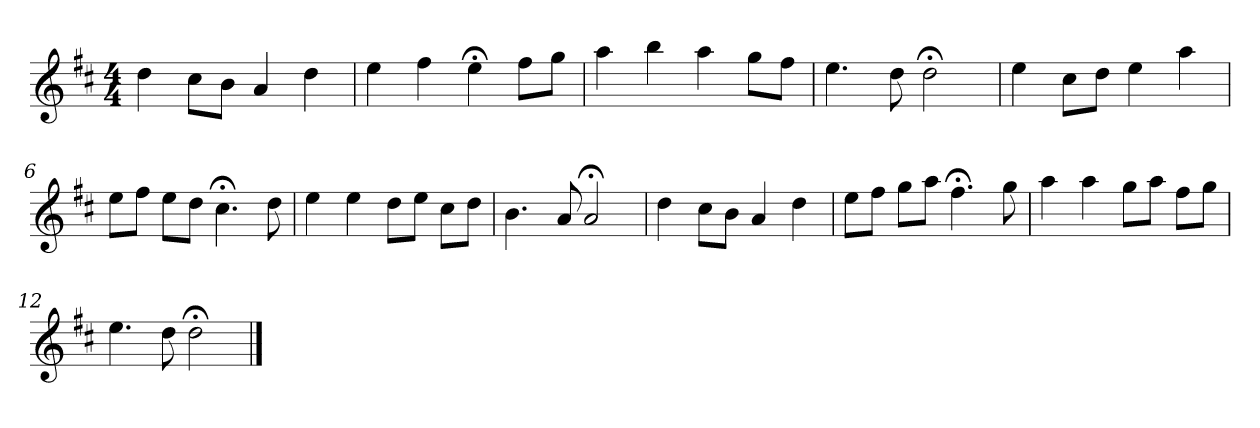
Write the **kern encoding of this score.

**kern
*part1
*staff1
*k[f#c#]
*D:
*M4/4
*MM120
=1
4dd
8cc#L
8bJ
4a
4dd
=2
4ee
4ff#
4ee;<
8ff#L
8ggJ
=3
4aa
4bb
4aa
8ggL
8ff#J
=4
4.ee
8dd
2dd;<
=5
4ee
8cc#L
8ddJ
4ee
4aa
=6
8eeL
8ff#J
8eeL
8ddJ
4.cc#;<
8dd
=7
4ee
4ee
8ddL
8eeJ
8cc#L
8ddJ
=8
4.b
8a
2a;<
=9
4dd
8cc#L
8bJ
4a
4dd
=10
8eeL
8ff#J
8ggL
8aaJ
4.ff#;<
8gg
=11
4aa
4aa
8ggL
8aaJ
8ff#L
8ggJ
=12
4.ee
8dd
2dd;<
==
*-
